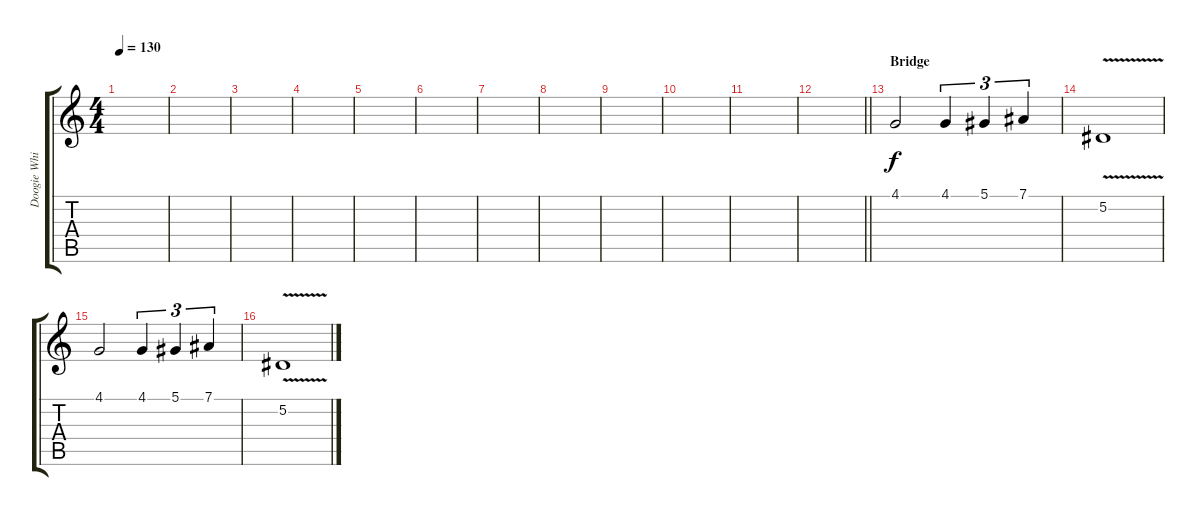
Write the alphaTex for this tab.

\track ("Doogie White" "Doogie Whi") {instrument lead2sawtooth}
\staff {score tabs}
\tuning (Eb4 Bb3 Gb3 Db3 Ab2 Eb2) {hide}
\ts (4 4)
\tempo 130
\clef g2
\ks c
|
|
|
|
|
|
|
|
|
|
|
\barLineRight lightlight
|
\section ("" "Bridge")
4.1.2 4.1.4{tu (3 2)} 5.1.4{tu (3 2)} 7.1.4{tu (3 2)} |
5.2{v}.1 |
4.1.2 4.1.4{tu (3 2)} 5.1.4{tu (3 2)} 7.1.4{tu (3 2)} |
5.2{v}.1
